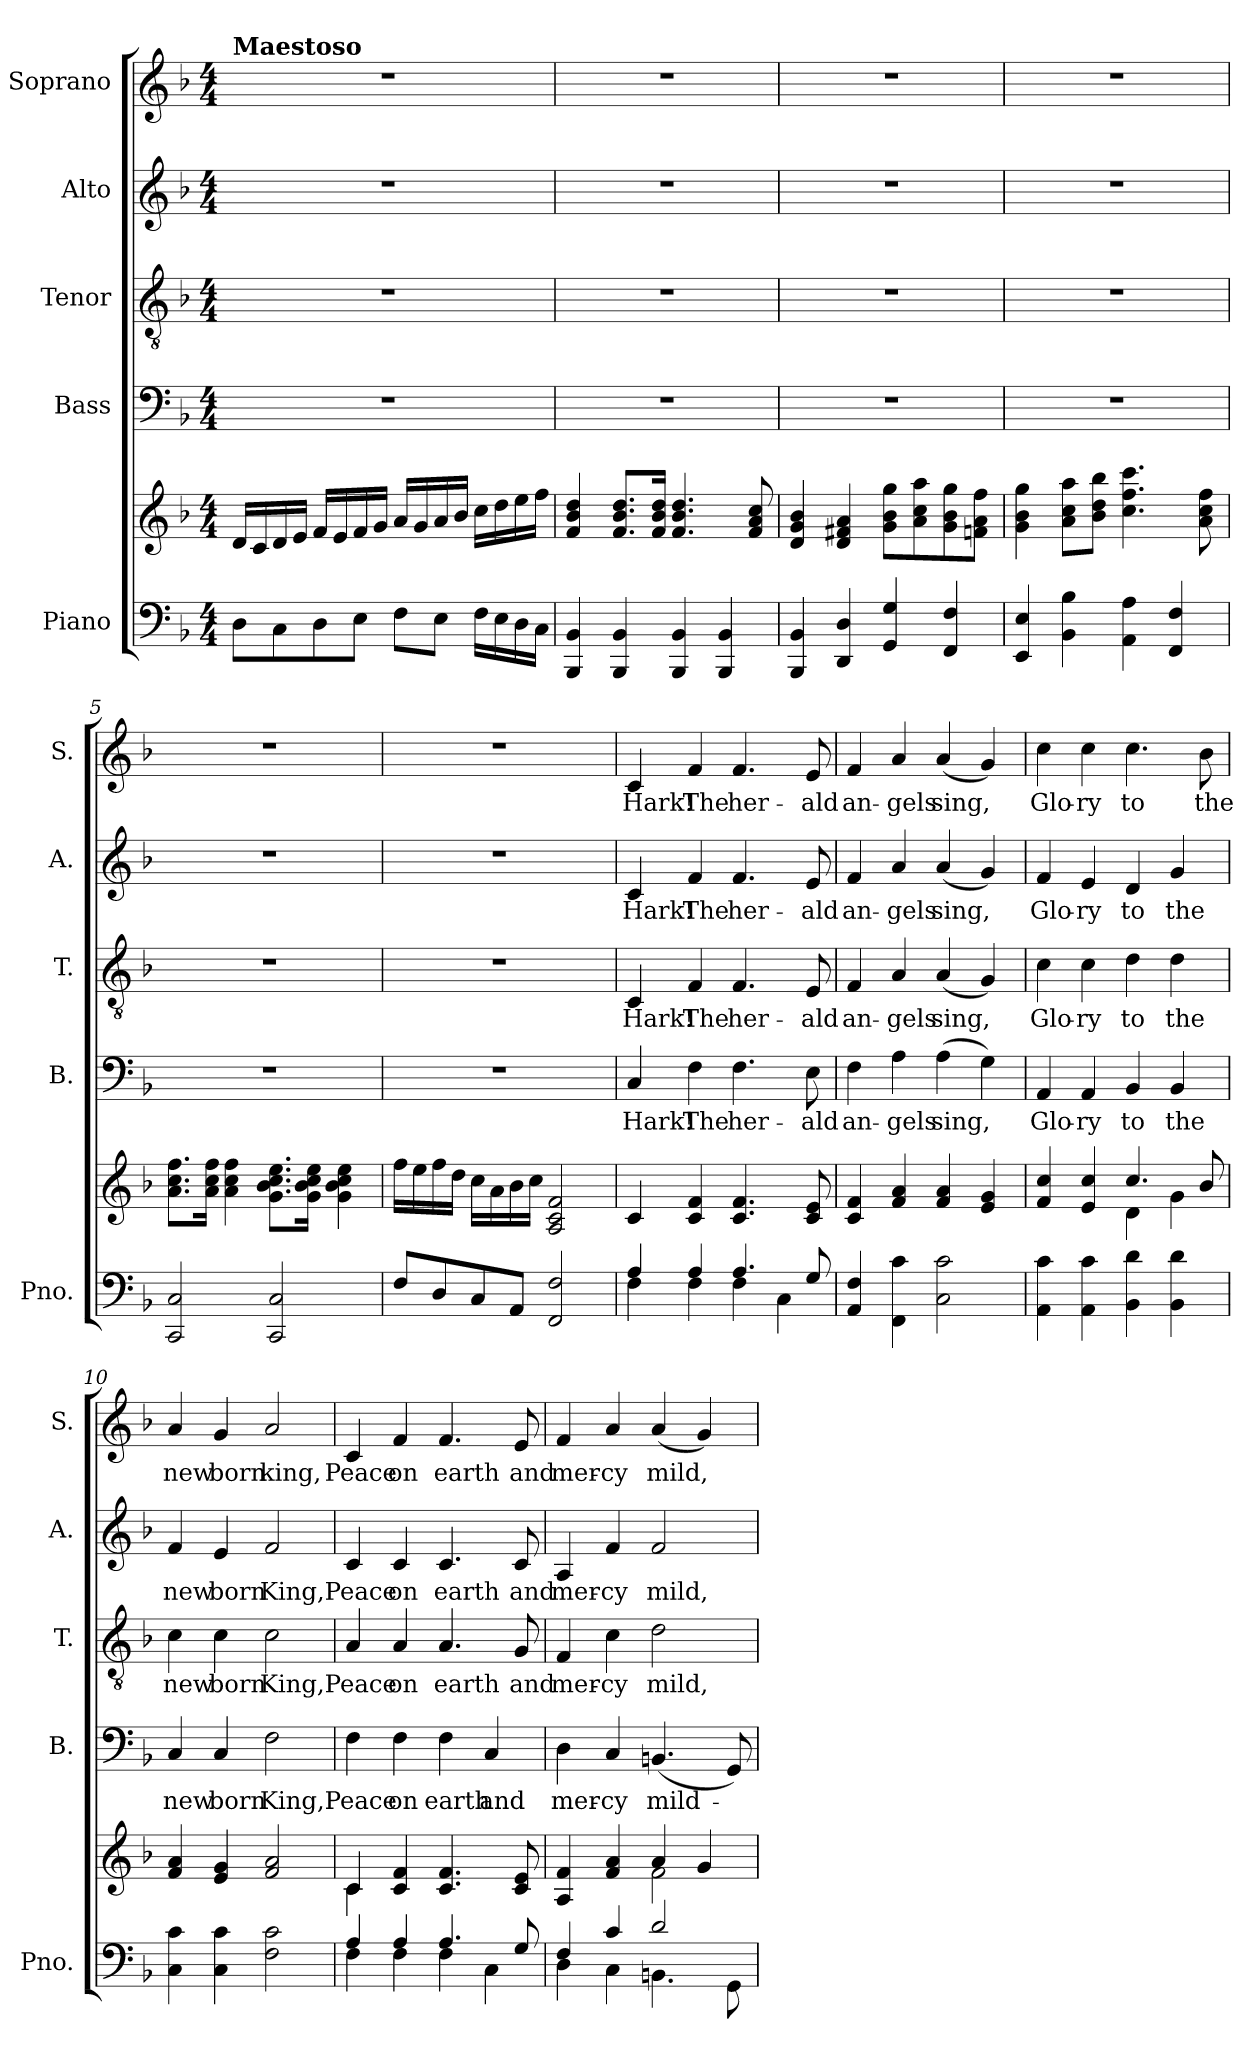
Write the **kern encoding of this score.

**kern	**kern	**kern	**text	**kern	**text	**kern	**text	**kern	**text
*part5	*part5	*part4	*part4	*part3	*part3	*part2	*part2	*part1	*part1
*staff6	*staff5	*staff4	*staff4	*staff3	*staff3	*staff2	*staff2	*staff1	*staff1
*I"Piano	*	*I"Bass	*	*I"Tenor	*	*I"Alto	*	*I"Soprano	*
*I'Pno.	*	*I'B.	*	*I'T.	*	*I'A.	*	*I'S.	*
*clefF4	*clefG2	*clefF4	*	*clefGv2	*	*clefG2	*	*clefG2	*
*k[b-]	*k[b-]	*k[b-]	*	*k[b-]	*	*k[b-]	*	*k[b-]	*
*M4/4	*M4/4	*M4/4	*	*M4/4	*	*M4/4	*	*M4/4	*
=1	=1	=1	=1	=1	=1	=1	=1	=1	=1
!	!	!	!	!	!	!	!	!LO:TX:a:B:t=Maestoso	!
8D\L	16d/LL	1r	.	1r	.	1r	.	1r	.
.	16c/	.	.	.	.	.	.	.	.
8C\	16d/	.	.	.	.	.	.	.	.
.	16e/JJ	.	.	.	.	.	.	.	.
8D\	16f/LL	.	.	.	.	.	.	.	.
.	16e/	.	.	.	.	.	.	.	.
8E\J	16f/	.	.	.	.	.	.	.	.
.	16g/JJ	.	.	.	.	.	.	.	.
8F\L	16a/LL	.	.	.	.	.	.	.	.
.	16g/	.	.	.	.	.	.	.	.
8E\J	16a/	.	.	.	.	.	.	.	.
.	16b-/JJ	.	.	.	.	.	.	.	.
16F\LL	16cc\LL	.	.	.	.	.	.	.	.
16E\	16dd\	.	.	.	.	.	.	.	.
16D\	16ee\	.	.	.	.	.	.	.	.
16C\JJ	16ff\JJ	.	.	.	.	.	.	.	.
=2	=2	=2	=2	=2	=2	=2	=2	=2	=2
4BBB-/ 4BB-/	4f/ 4b-/ 4dd/	1r	.	1r	.	1r	.	1r	.
4BBB-/ 4BB-/	8.f/ 8.b-/ 8.dd/L	.	.	.	.	.	.	.	.
.	16f/ 16b-/ 16dd/Jk	.	.	.	.	.	.	.	.
4BBB-/ 4BB-/	4.f/ 4.b-/ 4.dd/	.	.	.	.	.	.	.	.
4BBB-/ 4BB-/	.	.	.	.	.	.	.	.	.
.	8f/ 8a/ 8cc/	.	.	.	.	.	.	.	.
=3	=3	=3	=3	=3	=3	=3	=3	=3	=3
4BBB-/ 4BB-/	4d/ 4g/ 4b-/	1r	.	1r	.	1r	.	1r	.
4DD/ 4D/	4d/ 4f#X/ 4a/	.	.	.	.	.	.	.	.
4GG/ 4G/	8g\ 8b-\ 8gg\L	.	.	.	.	.	.	.	.
.	8a\ 8cc\ 8aa\	.	.	.	.	.	.	.	.
4FF/ 4F/	8g\ 8b-\ 8gg\	.	.	.	.	.	.	.	.
.	8fn\ 8a\ 8ff\J	.	.	.	.	.	.	.	.
=4	=4	=4	=4	=4	=4	=4	=4	=4	=4
4EE/ 4E/	4g\ 4b-\ 4gg\	1r	.	1r	.	1r	.	1r	.
4BB-\ 4B-\	8a\ 8cc\ 8aa\L	.	.	.	.	.	.	.	.
.	8b-\ 8dd\ 8bb-\J	.	.	.	.	.	.	.	.
4AA\ 4A\	4.cc\ 4.ff\ 4.ccc\	.	.	.	.	.	.	.	.
4FF/ 4F/	.	.	.	.	.	.	.	.	.
.	8a\ 8cc\ 8ff\	.	.	.	.	.	.	.	.
=5	=5	=5	=5	=5	=5	=5	=5	=5	=5
2CC/ 2C/	8.a\ 8.cc\ 8.ff\L	1r	.	1r	.	1r	.	1r	.
.	16a\ 16cc\ 16ff\Jk	.	.	.	.	.	.	.	.
.	4a\ 4cc\ 4ff\	.	.	.	.	.	.	.	.
2CC/ 2C/	8.g\ 8.b-\ 8.cc\ 8.ee\L	.	.	.	.	.	.	.	.
.	16g\ 16b-\ 16cc\ 16ee\Jk	.	.	.	.	.	.	.	.
.	4g\ 4b-\ 4cc\ 4ee\	.	.	.	.	.	.	.	.
!!LO:LB:g=z
=6	=6	=6	=6	=6	=6	=6	=6	=6	=6
8F/L	16ff\LL	1r	.	1r	.	1r	.	1r	.
.	16ee\	.	.	.	.	.	.	.	.
8D/	16ff\	.	.	.	.	.	.	.	.
.	16dd\JJ	.	.	.	.	.	.	.	.
8C/	16cc\LL	.	.	.	.	.	.	.	.
.	16a\	.	.	.	.	.	.	.	.
8AA/J	16b-\	.	.	.	.	.	.	.	.
.	16cc\JJ	.	.	.	.	.	.	.	.
2FF/ 2F/	2A/ 2c/ 2f/	.	.	.	.	.	.	.	.
=7	=7	=7	=7	=7	=7	=7	=7	=7	=7
*^	*	*	*	*	*	*	*	*	*
!	!	!	!	!LO:LY:b	!	!LO:LY:b	!	!LO:LY:b	!	!LO:LY:b
4A/	4F\	4c/	4C/	Hark!	4C/	Hark!	4c/	Hark!	4c/	Hark!
!	!	!	!	!LO:LY:b	!	!LO:LY:b	!	!LO:LY:b	!	!LO:LY:b
4A/	4F\	4c/ 4f/	4F\	The	4F/	The	4f/	The	4f/	The
!	!	!	!	!LO:LY:b	!	!LO:LY:b	!	!LO:LY:b	!	!LO:LY:b
4.A/	4F\	4.c/ 4.f/	4.F\	her-	4.F/	her-	4.f/	her-	4.f/	her-
.	4C\	.	.	.	.	.	.	.	.	.
!	!	!	!	!LO:LY:b	!	!LO:LY:b	!	!LO:LY:b	!	!LO:LY:b
8G/	.	8c/ 8e/	8E\	-ald	8E/	-ald	8e/	-ald	8e/	-ald
*v	*v	*	*	*	*	*	*	*	*	*
=8	=8	=8	=8	=8	=8	=8	=8	=8	=8
!	!	!	!LO:LY:b	!	!LO:LY:b	!	!LO:LY:b	!	!LO:LY:b
4AA/ 4F/	4c/ 4f/	4F\	an-	4F/	an-	4f/	an-	4f/	an-
!	!	!	!LO:LY:b	!	!LO:LY:b	!	!LO:LY:b	!	!LO:LY:b
4FF\ 4c\	4f/ 4a/	4A\	-gels	4A/	-gels	4a/	-gels	4a/	-gels
!	!	!	!LO:LY:b	!	!LO:LY:b	!	!LO:LY:b	!	!LO:LY:b
2C\ 2c\	4f/ 4a/	(>4A\	sing,	(<4A/	sing,	(<4a/	sing,	(<4a/	sing,
.	4e/ 4g/	4G\)	.	4G/)	.	4g/)	.	4g/)	.
=9	=9	=9	=9	=9	=9	=9	=9	=9	=9
*	*^	*	*	*	*	*	*	*	*
!	!	!	!	!LO:LY:b	!	!LO:LY:b	!	!LO:LY:b	!	!LO:LY:b
4AA\ 4c\	4f/ 4cc/	2ryy	4AA/	Glo-	4c\	Glo-	4f/	Glo-	4cc\	Glo-
!	!	!	!	!LO:LY:b	!	!LO:LY:b	!	!LO:LY:b	!	!LO:LY:b
4AA\ 4c\	4e/ 4cc/	.	4AA/	-ry	4c\	-ry	4e/	-ry	4cc\	-ry
!	!	!	!	!LO:LY:b	!	!LO:LY:b	!	!LO:LY:b	!	!LO:LY:b
4BB-\ 4d\	4.cc/	4d\	4BB-/	to	4d\	to	4d/	to	4.cc\	to
!	!	!	!	!LO:LY:b	!	!LO:LY:b	!	!LO:LY:b	!	!
4BB-\ 4d\	.	4g\	4BB-/	the	4d\	the	4g/	the	.	.
!	!	!	!	!	!	!	!	!	!	!LO:LY:b
.	8b-/	.	.	.	.	.	.	.	8b-\	the
*	*v	*v	*	*	*	*	*	*	*	*
=10	=10	=10	=10	=10	=10	=10	=10	=10	=10
!	!	!	!LO:LY:b	!	!LO:LY:b	!	!LO:LY:b	!	!LO:LY:b
4C\ 4c\	4f/ 4a/	4C/	new	4c\	new	4f/	new	4a/	new
!	!	!	!LO:LY:b	!	!LO:LY:b	!	!LO:LY:b	!	!LO:LY:b
4C\ 4c\	4e/ 4g/	4C/	born	4c\	born	4e/	born	4g/	born
!	!	!	!LO:LY:b	!	!LO:LY:b	!	!LO:LY:b	!	!LO:LY:b
2F\ 2c\	2f/ 2a/	2F\	King,	2c\	King,	2f/	King,	2a/	king,
=11	=11	=11	=11	=11	=11	=11	=11	=11	=11
*^	*^	*	*	*	*	*	*	*	*
!	!	!	!	!	!LO:LY:b	!	!LO:LY:b	!	!LO:LY:b	!	!LO:LY:b
4A/	4F\	4c/	4c\	4F\	Peace	4A/	Peace	4c/	Peace	4c/	Peace
!	!	!	!	!	!LO:LY:b	!	!LO:LY:b	!	!LO:LY:b	!	!LO:LY:b
4A/	4F\	4c/ 4f/	2.ryy	4F\	on	4A/	on	4c/	on	4f/	on
!	!	!	!	!	!LO:LY:b	!	!LO:LY:b	!	!LO:LY:b	!	!LO:LY:b
4.A/	4F\	4.c/ 4.f/	.	4F\	earth	4.A/	earth	4.c/	earth	4.f/	earth
!	!	!	!	!	!LO:LY:b	!	!	!	!	!	!
.	4C\	.	.	4C/	and	.	.	.	.	.	.
!	!	!	!	!	!	!	!LO:LY:b	!	!LO:LY:b	!	!LO:LY:b
8G/	.	8c/ 8e/	.	.	.	8G/	and	8c/	and	8e/	and
!!LO:PB:g=z
=12	=12	=12	=12	=12	=12	=12	=12	=12	=12	=12	=12
!	!	!	!	!	!LO:LY:b	!	!LO:LY:b	!	!LO:LY:b	!	!LO:LY:b
4F/	4D\	4A/ 4f/	2ryy	4D\	mer-	4F/	mer-	4A/	mer-	4f/	mer-
!	!	!	!	!	!LO:LY:b	!	!LO:LY:b	!	!LO:LY:b	!	!LO:LY:b
4c/	4C\	4f/ 4a/	.	4C/	-cy	4c\	-cy	4f/	-cy	4a/	-cy
!	!	!	!	!	!LO:LY:b	!	!LO:LY:b	!	!LO:LY:b	!	!LO:LY:b
2d/	4.BBn\	4a/	2f\	(<4.BBn/	mild-	2d\	mild,	2f/	mild,	(<4a/	mild,
.	.	4g/	.	.	.	.	.	.	.	4g/)	.
.	8GG\	.	.	8GG/)	.	.	.	.	.	.	.
*v	*v	*	*	*	*	*	*	*	*	*	*
*	*v	*v	*	*	*	*	*	*	*	*
=	=	=	=	=	=	=	=	=	=
*-	*-	*-	*-	*-	*-	*-	*-	*-	*-
